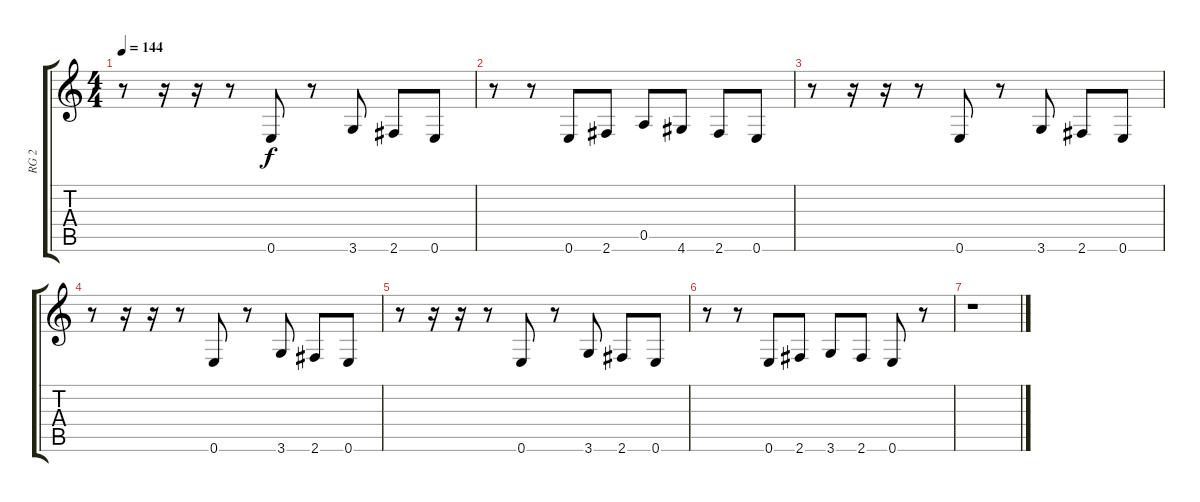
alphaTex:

\track ("RG 2" "RG 2") {instrument distortionguitar}
\staff {score tabs}
\tuning (E4 B3 G3 D3 A2 E2) {hide}
\ts (4 4)
\tempo 144
\clef g2
\ks c
r.8{dy f} r.16 r.16 r.8 0.6.8 r.8 3.6.8 2.6.8 0.6.8 |
r.8 r.8 0.6.8 2.6.8 0.5.8 4.6.8 2.6.8 0.6.8 |
r.8 r.16 r.16 r.8 0.6.8 r.8 3.6.8 2.6.8 0.6.8 |
r.8 r.16 r.16 r.8 0.6.8 r.8 3.6.8 2.6.8 0.6.8 |
r.8 r.16 r.16 r.8 0.6.8 r.8 3.6.8 2.6.8 0.6.8 |
r.8 r.8 0.6.8 2.6.8 3.6.8 2.6.8 0.6.8 r.8 |
r.1
